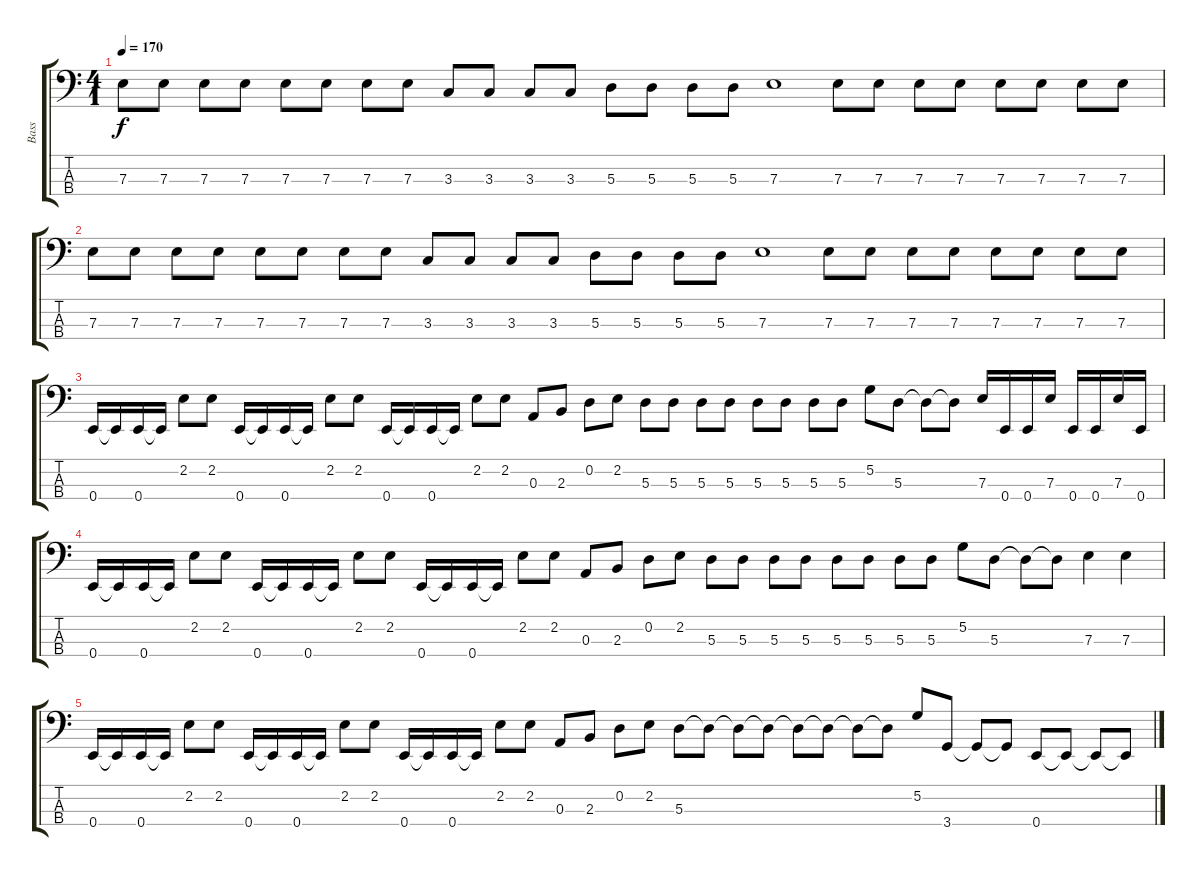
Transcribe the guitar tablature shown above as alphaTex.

\track ("Bass" "Bass") {instrument electricbasspick}
\staff {score tabs}
\tuning (G2 D2 A1 E1) {hide}
\ts (4 1)
\tempo 170
\clef f4
\ks c
7.3.8{dy f} 7.3.8 7.3.8 7.3.8 7.3.8 7.3.8 7.3.8 7.3.8 3.3.8 3.3.8 3.3.8 3.3.8 5.3.8 5.3.8 5.3.8 5.3.8 7.3.1 7.3.8 7.3.8 7.3.8 7.3.8 7.3.8 7.3.8 7.3.8 7.3.8 |
7.3.8 7.3.8 7.3.8 7.3.8 7.3.8 7.3.8 7.3.8 7.3.8 3.3.8 3.3.8 3.3.8 3.3.8 5.3.8 5.3.8 5.3.8 5.3.8 7.3.1 7.3.8 7.3.8 7.3.8 7.3.8 7.3.8 7.3.8 7.3.8 7.3.8 |
0.4.16 0.4{t}.16 0.4.16 0.4{t}.16 2.2.8 2.2.8 0.4.16 0.4{t}.16 0.4.16 0.4{t}.16 2.2.8 2.2.8 0.4.16 0.4{t}.16 0.4.16 0.4{t}.16 2.2.8 2.2.8 0.3.8 2.3.8 0.2.8 2.2.8 5.3.8 5.3.8 5.3.8 5.3.8 5.3.8 5.3.8 5.3.8 5.3.8 5.2.8 5.3.8 5.3{t}.8 5.3{t}.8 7.3.16 0.4.16 0.4.16 7.3.16 0.4.16 0.4.16 7.3.16 0.4.16 |
0.4.16 0.4{t}.16 0.4.16 0.4{t}.16 2.2.8 2.2.8 0.4.16 0.4{t}.16 0.4.16 0.4{t}.16 2.2.8 2.2.8 0.4.16 0.4{t}.16 0.4.16 0.4{t}.16 2.2.8 2.2.8 0.3.8 2.3.8 0.2.8 2.2.8 5.3.8 5.3.8 5.3.8 5.3.8 5.3.8 5.3.8 5.3.8 5.3.8 5.2.8 5.3.8 5.3{t}.8 5.3{t}.8 7.3.4 7.3.4 |
0.4.16 0.4{t}.16 0.4.16 0.4{t}.16 2.2.8 2.2.8 0.4.16 0.4{t}.16 0.4.16 0.4{t}.16 2.2.8 2.2.8 0.4.16 0.4{t}.16 0.4.16 0.4{t}.16 2.2.8 2.2.8 0.3.8 2.3.8 0.2.8 2.2.8 5.3.8 5.3{t}.8 5.3{t}.8 5.3{t}.8 5.3{t}.8 5.3{t}.8 5.3{t}.8 5.3{t}.8 5.2.8 3.4.8 3.4{t}.8 3.4{t}.8 0.4.8 0.4{t}.8 0.4{t}.8 0.4{t}.8
